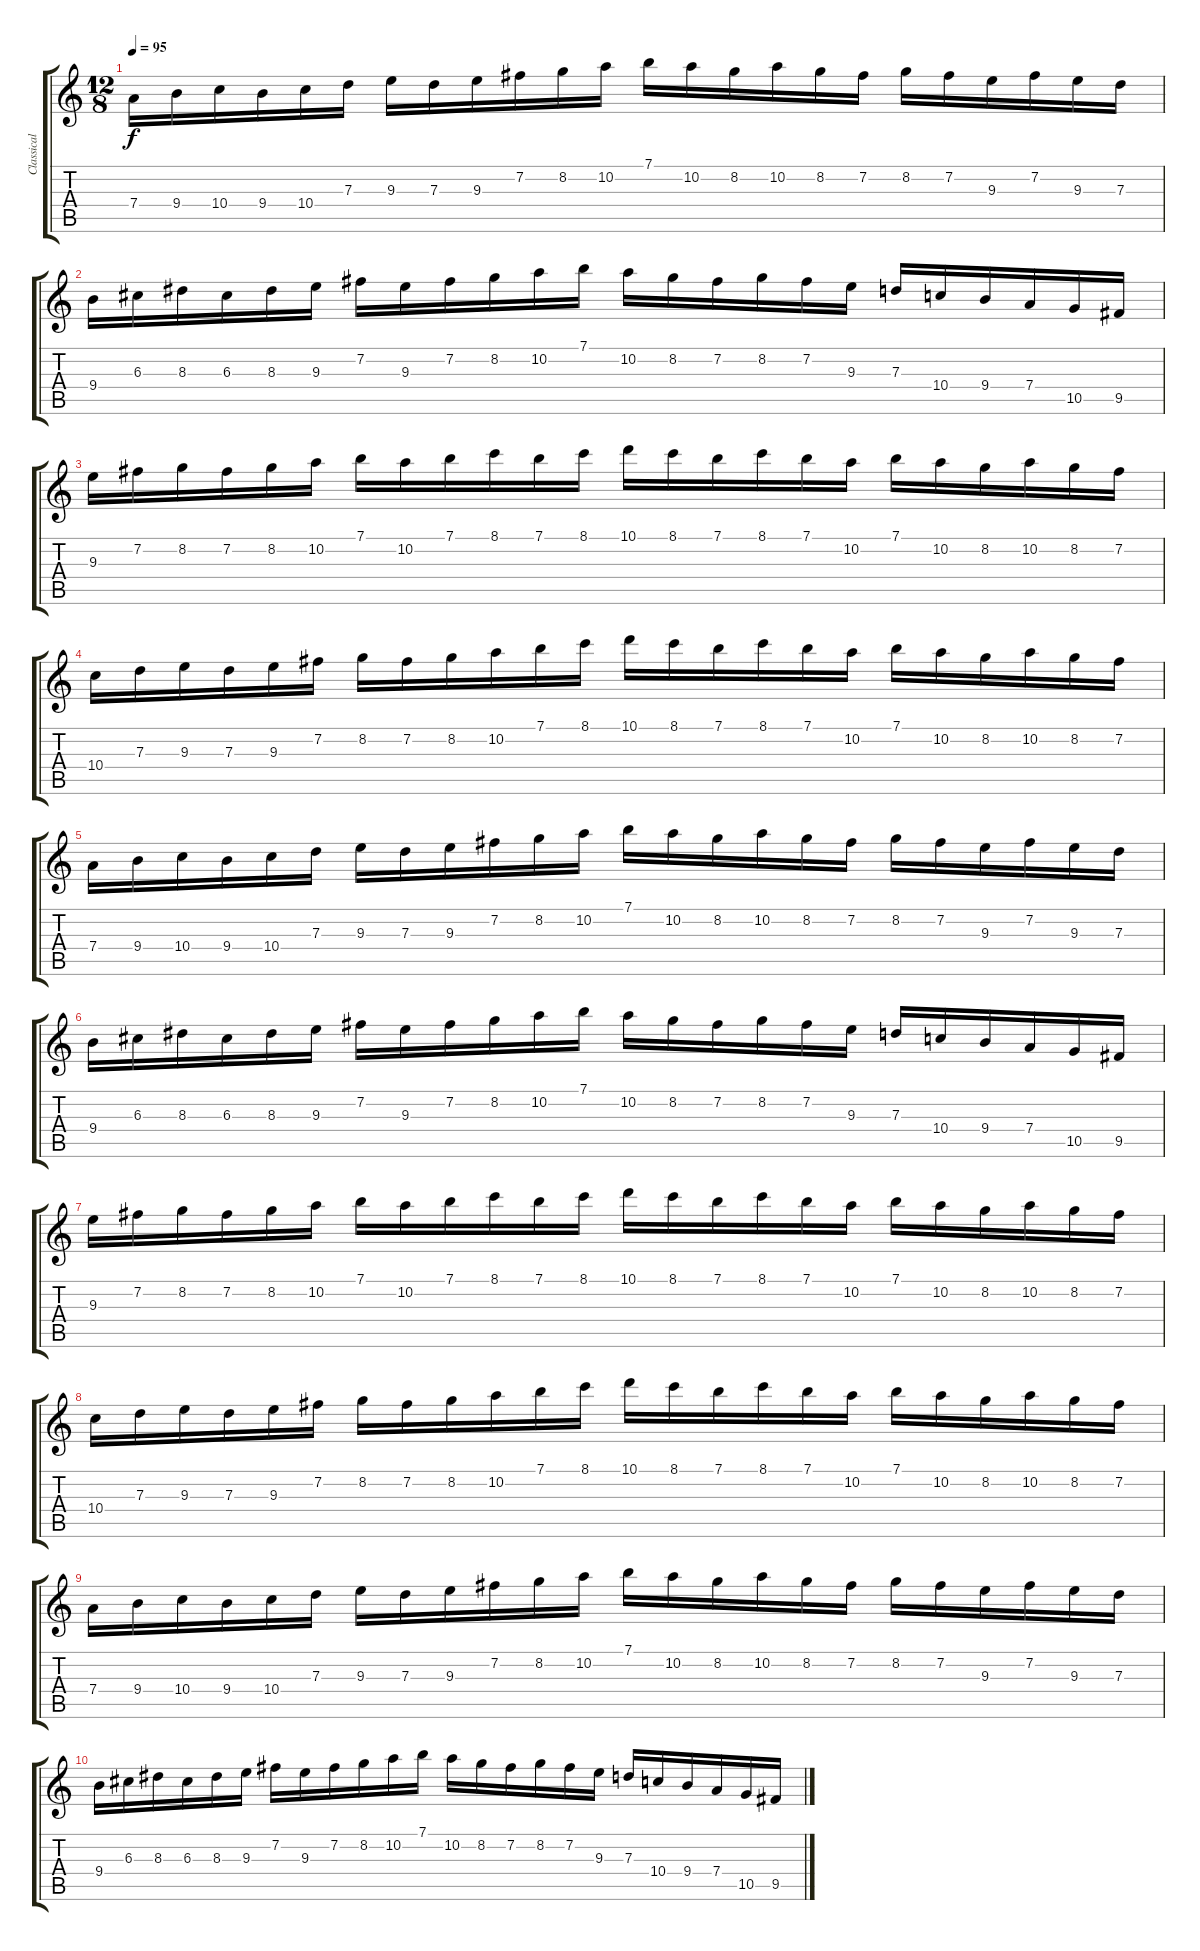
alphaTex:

\track ("Classical Guitar" "Classical ") {instrument acousticguitarnylon}
\staff {score tabs}
\tuning (E4 B3 G3 D3 A2 E2) {hide}
\ts (12 8)
\tempo 95
\clef g2
\ks c
7.4.16{dy f} 9.4.16 10.4.16 9.4.16 10.4.16 7.3.16 9.3.16 7.3.16 9.3.16 7.2.16 8.2.16 10.2.16 7.1.16 10.2.16 8.2.16 10.2.16 8.2.16 7.2.16 8.2.16 7.2.16 9.3.16 7.2.16 9.3.16 7.3.16 |
9.4.16 6.3.16 8.3.16 6.3.16 8.3.16 9.3.16 7.2.16 9.3.16 7.2.16 8.2.16 10.2.16 7.1.16 10.2.16 8.2.16 7.2.16 8.2.16 7.2.16 9.3.16 7.3.16 10.4.16 9.4.16 7.4.16 10.5.16 9.5.16 |
9.3.16 7.2.16 8.2.16 7.2.16 8.2.16 10.2.16 7.1.16 10.2.16 7.1.16 8.1.16 7.1.16 8.1.16 10.1.16 8.1.16 7.1.16 8.1.16 7.1.16 10.2.16 7.1.16 10.2.16 8.2.16 10.2.16 8.2.16 7.2.16 |
10.4.16 7.3.16 9.3.16 7.3.16 9.3.16 7.2.16 8.2.16 7.2.16 8.2.16 10.2.16 7.1.16 8.1.16 10.1.16 8.1.16 7.1.16 8.1.16 7.1.16 10.2.16 7.1.16 10.2.16 8.2.16 10.2.16 8.2.16 7.2.16 |
7.4.16 9.4.16 10.4.16 9.4.16 10.4.16 7.3.16 9.3.16 7.3.16 9.3.16 7.2.16 8.2.16 10.2.16 7.1.16 10.2.16 8.2.16 10.2.16 8.2.16 7.2.16 8.2.16 7.2.16 9.3.16 7.2.16 9.3.16 7.3.16 |
9.4.16 6.3.16 8.3.16 6.3.16 8.3.16 9.3.16 7.2.16 9.3.16 7.2.16 8.2.16 10.2.16 7.1.16 10.2.16 8.2.16 7.2.16 8.2.16 7.2.16 9.3.16 7.3.16 10.4.16 9.4.16 7.4.16 10.5.16 9.5.16 |
9.3.16 7.2.16 8.2.16 7.2.16 8.2.16 10.2.16 7.1.16 10.2.16 7.1.16 8.1.16 7.1.16 8.1.16 10.1.16 8.1.16 7.1.16 8.1.16 7.1.16 10.2.16 7.1.16 10.2.16 8.2.16 10.2.16 8.2.16 7.2.16 |
10.4.16 7.3.16 9.3.16 7.3.16 9.3.16 7.2.16 8.2.16 7.2.16 8.2.16 10.2.16 7.1.16 8.1.16 10.1.16 8.1.16 7.1.16 8.1.16 7.1.16 10.2.16 7.1.16 10.2.16 8.2.16 10.2.16 8.2.16 7.2.16 |
7.4.16{volume 2} 9.4.16 10.4.16 9.4.16 10.4.16 7.3.16 9.3.16 7.3.16 9.3.16 7.2.16 8.2.16 10.2.16 7.1.16 10.2.16 8.2.16 10.2.16 8.2.16 7.2.16 8.2.16 7.2.16 9.3.16 7.2.16 9.3.16 7.3.16 |
9.4.16 6.3.16 8.3.16 6.3.16 8.3.16 9.3.16 7.2.16 9.3.16 7.2.16 8.2.16 10.2.16 7.1.16 10.2.16 8.2.16 7.2.16 8.2.16 7.2.16 9.3.16 7.3.16 10.4.16 9.4.16 7.4.16 10.5.16 9.5.16
